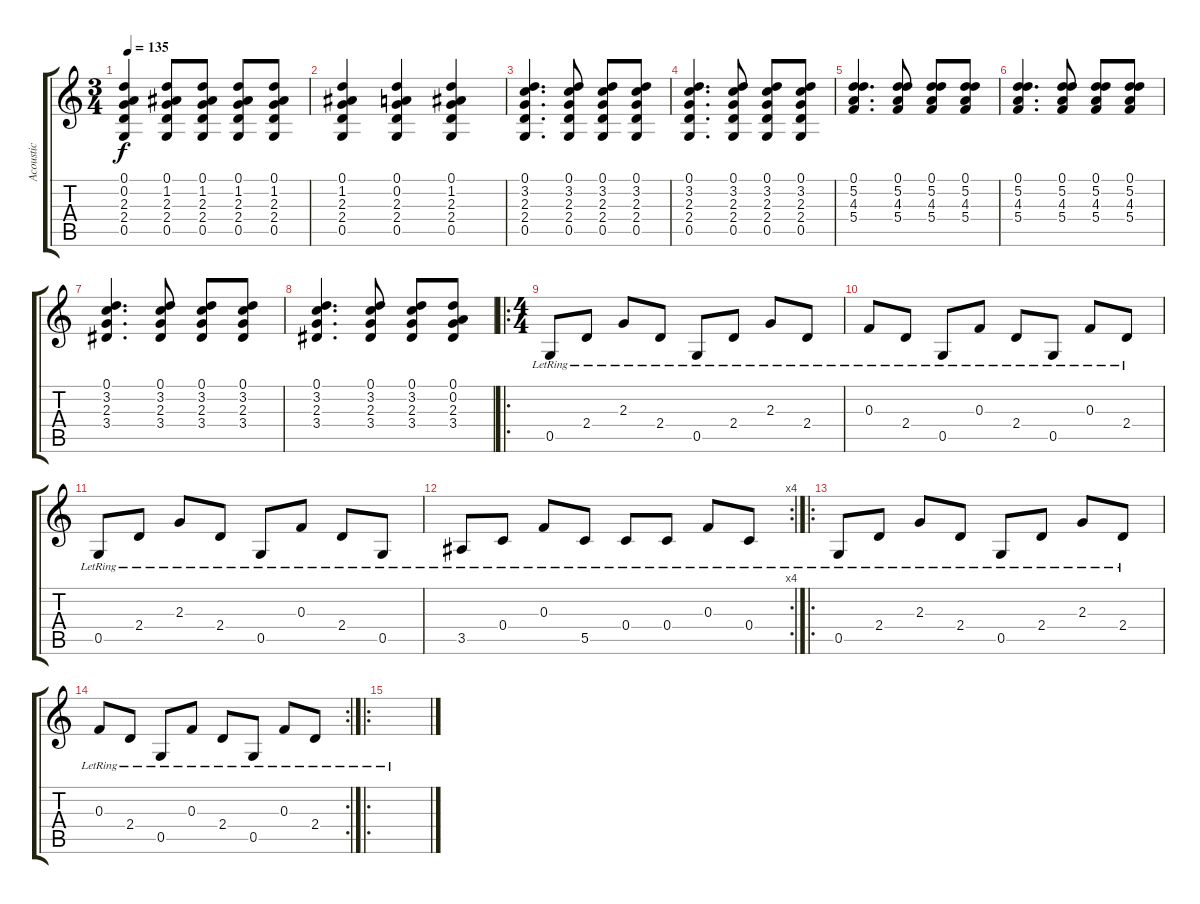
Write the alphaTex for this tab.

\track ("Acoustic" "Acoustic") {instrument acousticguitarsteel}
\staff {score tabs}
\tuning (D4 A3 F3 C3 G2 D2) {hide}
\ts (3 4)
\tempo 135
\clef g2
\ks c
(0.1 0.2 2.3 2.4 0.5).4{dy f} (0.1 1.2 2.3 2.4 0.5).8 (0.1 1.2 2.3 2.4 0.5).8 (0.1 1.2 2.3 2.4 0.5).8 (0.1 1.2 2.3 2.4 0.5).8 |
(0.1 1.2 2.3 2.4 0.5).4 (0.1 0.2 2.3 2.4 0.5).4 (0.1 1.2 2.3 2.4 0.5).4 |
(0.1 3.2 2.3 2.4 0.5).4{d} (0.1 3.2 2.3 2.4 0.5).8 (0.1 3.2 2.3 2.4 0.5).8 (0.1 3.2 2.3 2.4 0.5).8 |
(0.1 3.2 2.3 2.4 0.5).4{d} (0.1 3.2 2.3 2.4 0.5).8 (0.1 3.2 2.3 2.4 0.5).8 (0.1 3.2 2.3 2.4 0.5).8 |
(0.1 5.2 4.3 5.4).4{d} (0.1 5.2 4.3 5.4).8 (0.1 5.2 4.3 5.4).8 (0.1 5.2 4.3 5.4).8 |
(0.1 5.2 4.3 5.4).4{d} (0.1 5.2 4.3 5.4).8 (0.1 5.2 4.3 5.4).8 (0.1 5.2 4.3 5.4).8 |
(0.1 3.2 2.3 3.4).4{d} (0.1 3.2 2.3 3.4).8 (0.1 3.2 2.3 3.4).8 (0.1 3.2 2.3 3.4).8 |
(0.1 3.2 2.3 3.4).4{d} (0.1 3.2 2.3 3.4).8 (0.1 3.2 2.3 3.4).8 (0.1 0.2 2.3 3.4).8 |
\ro
\ts (4 4)
0.5{lr}.8 2.4{lr}.8 2.3{lr}.8 2.4{lr}.8 0.5{lr}.8 2.4{lr}.8 2.3{lr}.8 2.4{lr}.8 |
0.3{lr}.8 2.4{lr}.8 0.5{lr}.8 0.3{lr}.8 2.4{lr}.8 0.5{lr}.8 0.3{lr}.8 2.4{lr}.8 |
0.5{lr}.8 2.4{lr}.8 2.3{lr}.8 2.4{lr}.8 0.5{lr}.8 0.3{lr}.8 2.4{lr}.8 0.5{lr}.8 |
\rc 4
3.5{lr}.8 0.4{lr}.8 0.3{lr}.8 5.5{lr}.8 0.4{lr}.8 0.4{lr}.8 0.3{lr}.8 0.4{lr}.8 |
\ro
0.5{lr}.8 2.4{lr}.8 2.3{lr}.8 2.4{lr}.8 0.5{lr}.8 2.4{lr}.8 2.3{lr}.8 2.4{lr}.8 |
\rc 2
0.3{lr}.8 2.4{lr}.8 0.5{lr}.8 0.3{lr}.8 2.4{lr}.8 0.5{lr}.8 0.3{lr}.8 2.4{lr}.8 |
\ro
